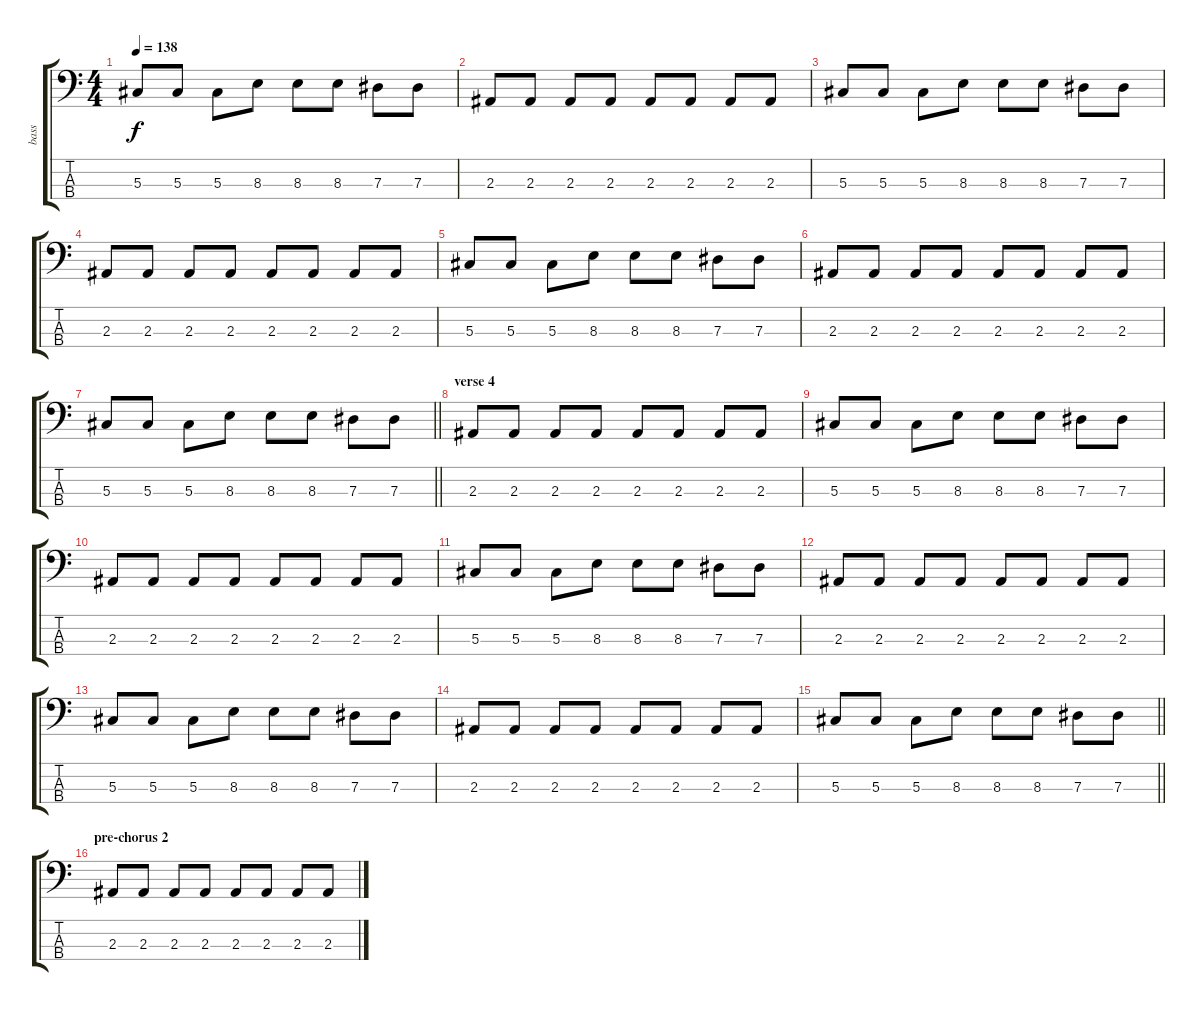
\track ("bass " "bass ") {instrument distortionguitar}
\staff {score tabs}
\tuning (Gb2 Db2 Ab1 Eb1) {hide}
\ts (4 4)
\tempo 138
\clef f4
\ks c
5.3.8{dy f} 5.3.8 5.3.8 8.3.8 8.3.8 8.3.8 7.3.8 7.3.8 |
2.3.8 2.3.8 2.3.8 2.3.8 2.3.8 2.3.8 2.3.8 2.3.8 |
5.3.8 5.3.8 5.3.8 8.3.8 8.3.8 8.3.8 7.3.8 7.3.8 |
2.3.8 2.3.8 2.3.8 2.3.8 2.3.8 2.3.8 2.3.8 2.3.8 |
5.3.8 5.3.8 5.3.8 8.3.8 8.3.8 8.3.8 7.3.8 7.3.8 |
2.3.8 2.3.8 2.3.8 2.3.8 2.3.8 2.3.8 2.3.8 2.3.8 |
\barLineRight lightlight
5.3.8 5.3.8 5.3.8 8.3.8 8.3.8 8.3.8 7.3.8 7.3.8 |
\section ("" "verse 4")
2.3.8 2.3.8 2.3.8 2.3.8 2.3.8 2.3.8 2.3.8 2.3.8 |
5.3.8 5.3.8 5.3.8 8.3.8 8.3.8 8.3.8 7.3.8 7.3.8 |
2.3.8 2.3.8 2.3.8 2.3.8 2.3.8 2.3.8 2.3.8 2.3.8 |
5.3.8 5.3.8 5.3.8 8.3.8 8.3.8 8.3.8 7.3.8 7.3.8 |
2.3.8 2.3.8 2.3.8 2.3.8 2.3.8 2.3.8 2.3.8 2.3.8 |
5.3.8 5.3.8 5.3.8 8.3.8 8.3.8 8.3.8 7.3.8 7.3.8 |
2.3.8 2.3.8 2.3.8 2.3.8 2.3.8 2.3.8 2.3.8 2.3.8 |
\barLineRight lightlight
5.3.8 5.3.8 5.3.8 8.3.8 8.3.8 8.3.8 7.3.8 7.3.8 |
\section ("" "pre-chorus 2")
2.3.8 2.3.8 2.3.8 2.3.8 2.3.8 2.3.8 2.3.8 2.3.8
